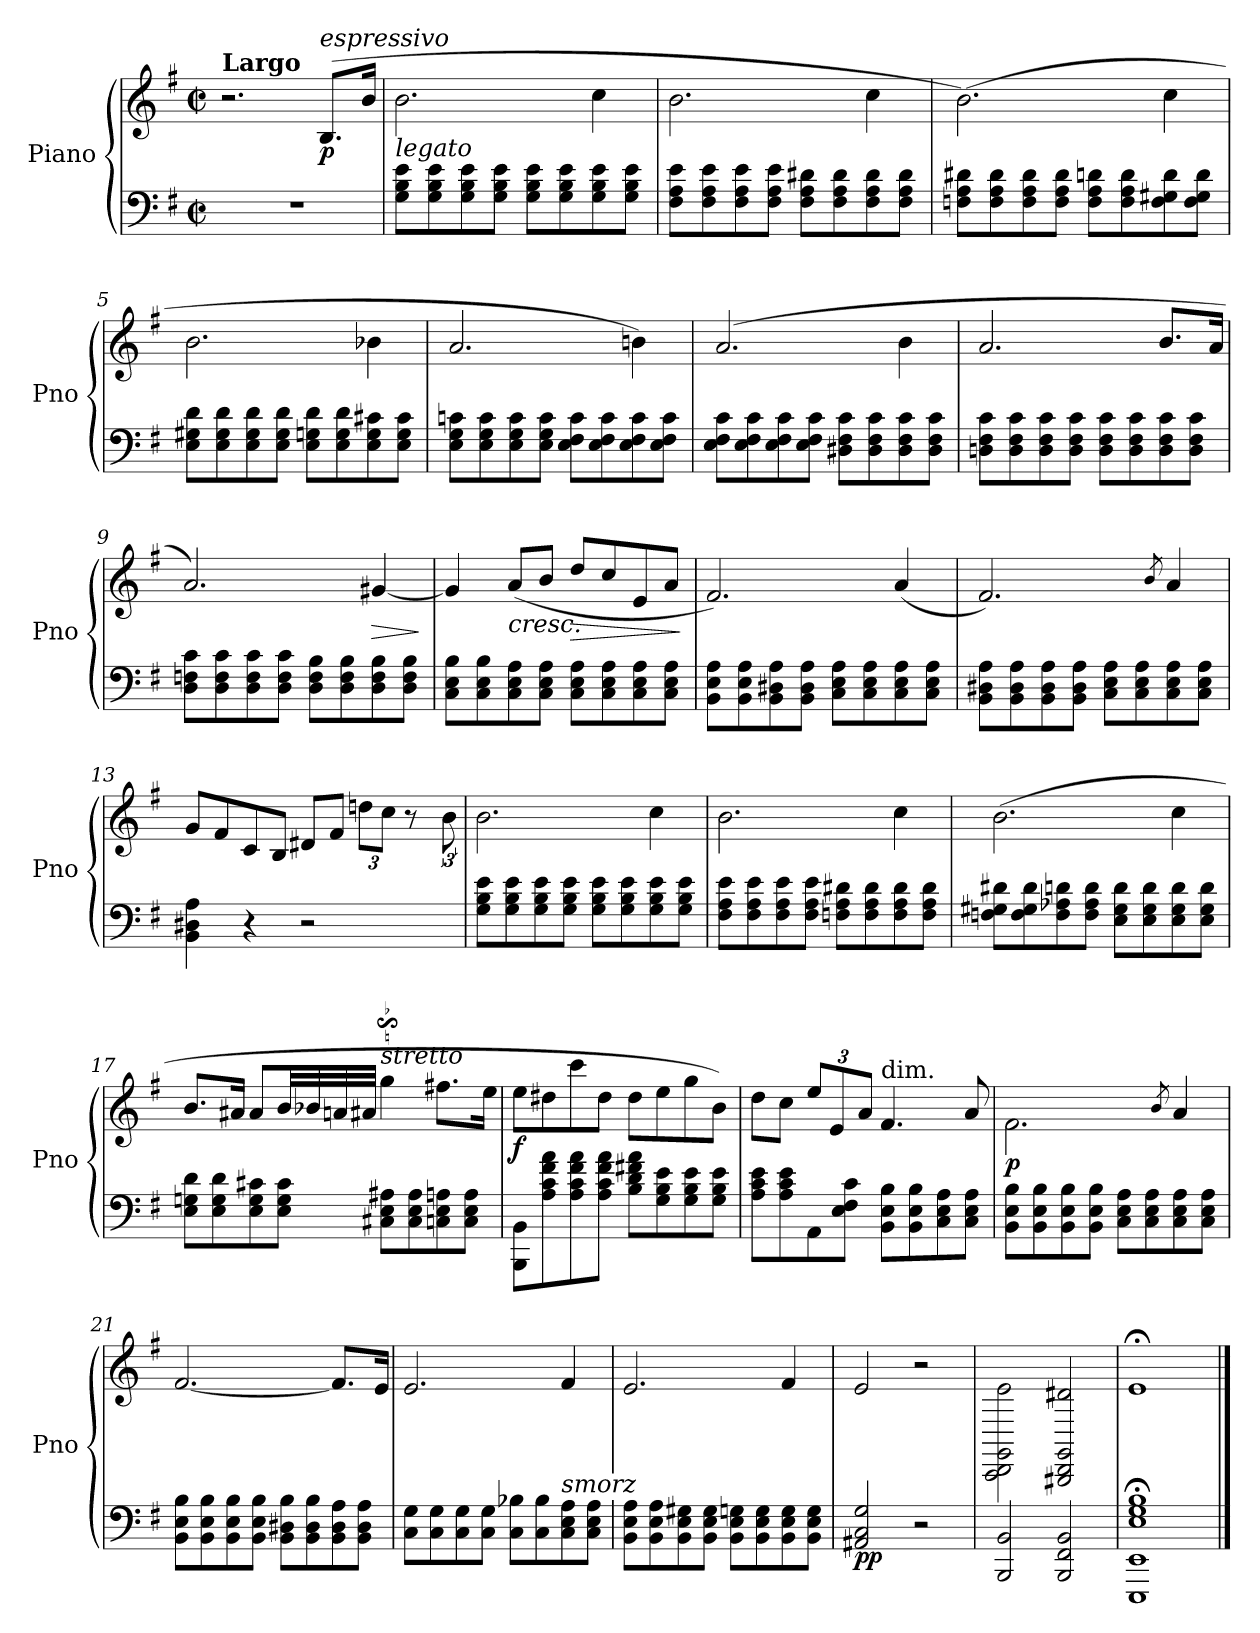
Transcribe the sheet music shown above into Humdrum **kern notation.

**kern	**kern	**dynam
*part1	*part1	*part1
*staff2	*staff1	*staff1/2
*I"Piano	*	*
*I'Pno	*	*
*clefF4	*clefG2	*
*k[f#]	*k[f#]	*
*M4/4	*M4/4	*
*met(c|)	*met(c|)	*
=1	=1	=1
!	!LO:TX:a:B:t=Largo	!
1r	2.r	.
!	!LO:TX:a:i:t=espressivo	!
!	!	!LO:DY:b
.	(>8.B/L	p
.	16b/Jk	.
=2	=2	=2
!LO:TX:a:i:t=legato	!	!
8G\ 8B\ 8e\L	2.b\	.
8G\ 8B\ 8e\	.	.
8G\ 8B\ 8e\	.	.
8G\ 8B\ 8e\J	.	.
8G\ 8B\ 8e\L	.	.
8G\ 8B\ 8e\	.	.
8G\ 8B\ 8e\	4cc\	.
8G\ 8B\ 8e\J	.	.
=3	=3	=3
8F#\ 8A\ 8e\L	2.b\	.
8F#\ 8A\ 8e\	.	.
8F#\ 8A\ 8e\	.	.
8F#\ 8A\ 8e\J	.	.
8F#\ 8A\ 8d#X\L	.	.
8F#\ 8A\ 8d#\	.	.
8F#\ 8A\ 8d#\	4cc\	.
8F#\ 8A\ 8d#\J	.	.
!!LO:LB:g=z
=4	=4	=4
8Fn\ 8A\ 8d#X\L	(>2.b\)	.
8F\ 8A\ 8d#\	.	.
8F\ 8A\ 8d#\	.	.
8F\ 8A\ 8d#\J	.	.
8F\ 8A\ 8dn\L	.	.
8F\ 8A\ 8d\	.	.
8F\ 8G#X\ 8d\	4cc\	.
8F\ 8G#\ 8d\J	.	.
=5	=5	=5
8E\ 8G#X\ 8d\L	2.b\	.
8E\ 8G#\ 8d\	.	.
8E\ 8G#\ 8d\	.	.
8E\ 8G#\ 8d\J	.	.
8E\ 8Gn\ 8d\L	.	.
8E\ 8G\ 8d\	.	.
8E\ 8G\ 8c#X\	4b-X\	.
8E\ 8G\ 8c#\J	.	.
=6	=6	=6
8E\ 8G\ 8cn\L	2.a/	.
8E\ 8G\ 8c\	.	.
8E\ 8G\ 8c\	.	.
8E\ 8G\ 8c\J	.	.
8E\ 8F#\ 8c\L	.	.
8E\ 8F#\ 8c\	.	.
8E\ 8F#\ 8c\	4bn\)	.
8E\ 8F#\ 8c\J	.	.
!!LO:PB:g=z
=7	=7	=7
8E\ 8F#\ 8c\L	(>2.a/	.
8E\ 8F#\ 8c\	.	.
8E\ 8F#\ 8c\	.	.
8E\ 8F#\ 8c\J	.	.
8D#X\ 8F#\ 8c\L	.	.
8D#\ 8F#\ 8c\	.	.
8D#\ 8F#\ 8c\	4b\	.
8D#\ 8F#\ 8c\J	.	.
=8	=8	=8
8Dn\ 8F#\ 8c\L	2.a/	.
8D\ 8F#\ 8c\	.	.
8D\ 8F#\ 8c\	.	.
8D\ 8F#\ 8c\J	.	.
8D\ 8F#\ 8c\L	.	.
8D\ 8F#\ 8c\	.	.
8D\ 8F#\ 8c\	8.b/L	.
8D\ 8F#\ 8c\J	.	.
.	16a/Jk	.
=9	=9	=9
8D\ 8Fn\ 8c\L	2.a/)	.
8D\ 8F\ 8c\	.	.
8D\ 8F\ 8c\	.	.
8D\ 8F\ 8c\J	.	.
8D\ 8F\ 8B\L	.	.
8D\ 8F\ 8B\	.	.
!	!	!LO:HP:b
8D\ 8F\ 8B\	[4g#X/	>
8D\ 8F\ 8B\J	.	.
.	.	]
!!LO:PB:g=z
=10	=10	=10
8C\ 8E\ 8B\L	4g#/]	.
8C\ 8E\ 8B\	.	.
!	!	!LO:HP:b
8C\ 8E\ 8A\	(<8a/L	<
8C\ 8E\ 8A\J	8b/J	.
!	!	!LO:HP:b
8C\ 8E\ 8A\L	8dd/L	>
8C\ 8E\ 8A\	8cc/	.
8C\ 8E\ 8A\	8e/	.
8C\ 8E\ 8A\J	8a/J	.
.	.	[ ]
=11	=11	=11
8BB\ 8E\ 8A\L	2.f#/)	.
8BB\ 8E\ 8A\	.	.
8BB\ 8D#X\ 8A\	.	.
8BB\ 8D#\ 8A\J	.	.
8C\ 8E\ 8A\L	.	.
8C\ 8E\ 8A\	.	.
8C\ 8E\ 8A\	(<4a/	.
8C\ 8E\ 8A\J	.	.
=12	=12	=12
8BB\ 8D#X\ 8A\L	2.f#/)	.
8BB\ 8D#\ 8A\	.	.
8BB\ 8D#\ 8A\	.	.
8BB\ 8D#\ 8A\J	.	.
8C\ 8E\ 8A\L	.	.
8C\ 8E\ 8A\	.	.
.	8qb/	.
8C\ 8E\ 8A\	4a/	.
8C\ 8E\ 8A\J	.	.
!!LO:PB:g=z
=13	=13	=13
4BB\ 4D#X\ 4A\	8g/L	.
.	8f#/	.
4r	8c/	.
.	8B/J	.
2r	8d#X/L	.
.	8f#/J	.
.	12ddn\L	.
.	12cc\J	.
.	8r	.
8ryy	.	.
.	12b\	.
=14	=14	=14
8G\ 8B\ 8e\L	2.b\	.
8G\ 8B\ 8e\	.	.
8G\ 8B\ 8e\	.	.
8G\ 8B\ 8e\J	.	.
8G\ 8B\ 8e\L	.	.
8G\ 8B\ 8e\	.	.
8G\ 8B\ 8e\	4cc\	.
8G\ 8B\ 8e\J	.	.
=15	=15	=15
8F#\ 8A\ 8e\L	2.b\	.
8F#\ 8A\ 8e\	.	.
8F#\ 8A\ 8e\	.	.
8F#\ 8A\ 8e\J	.	.
8Fn\ 8A\ 8d#X\L	.	.
8F\ 8A\ 8d#\	.	.
8F\ 8A\ 8d#\	4cc\	.
8F\ 8A\ 8d#\J	.	.
!!LO:LB:g=z
=16	=16	=16
8Fn\ 8G#X\ 8d#X\L	(>2.b\	.
8F\ 8G#\ 8d#\	.	.
8F\ 8A-X\ 8dn\	.	.
8F\ 8A-\ 8d\J	.	.
8E\ 8G#\ 8d\L	.	.
8E\ 8G#\ 8d\	.	.
8E\ 8G#\ 8d\	4cc\	.
8E\ 8G#\ 8d\J	.	.
=17	=17	=17
8E\ 8Gn\ 8d\L	8.b/L	.
8E\ 8G\ 8d\	.	.
.	16a#X/Jk	.
8E\ 8G\ 8c#X\	8a#/L	.
8E\ 8G\ 8c#\J	32b/LL	.
.	32b-X/	.
.	32an/	.
.	32a#X/JJJ	.
!	!LO:TX:a:i:t=stretto	!
8C#X\ 8E\ 8A#X\L	4ggs$Ss\	.
8C#\ 8E\ 8A#\	.	.
8Cn\ 8E\ 8An\	8.ff#\L	.
8C\ 8E\ 8A\J	.	.
.	16ee\Jk	.
=18	=18	=18
!	!	!LO:DY:b
8BBB\ 8BB\L	8ee\L	f
8A\ 8c\ 8f#\ 8a\	8dd#X\	.
8A\ 8c\ 8f#\ 8a\	8ccc\	.
8A\ 8c\ 8f#\ 8a\J	8dd#\J	.
8B\ 8d\ 8f#X\ 8a\L	8dd#\L	.
8G\ 8B\ 8e\	8ee\	.
8G\ 8B\ 8e\	8gg\	.
8G\ 8B\ 8e\J	8b\J)	.
!!LO:LB:g=z
=19	=19	=19
8A\ 8c\ 8e\L	8dd\L	.
8A\ 8c\ 8e\	8cc\J	.
*	*Xbrackettup	*
8AA\	12ee/L	.
.	12e/	.
8E\ 8F#\ 8c\J	.	.
.	12a/J	.
!	!LO:TX:a:t=dim.	!
8BB\ 8E\ 8B\L	4.f#/	.
8BB\ 8E\ 8B\	.	.
8C\ 8E\ 8A\	.	.
8C\ 8E\ 8A\J	8a/	.
=20	=20	=20
!	!	!LO:DY:b
8BB\ 8E\ 8B\L	2.f#\	p
8BB\ 8E\ 8B\	.	.
8BB\ 8E\ 8B\	.	.
8BB\ 8E\ 8B\J	.	.
8C\ 8E\ 8A\L	.	.
8C\ 8E\ 8A\	.	.
.	8qb/	.
8C\ 8E\ 8A\	4a/	.
8C\ 8E\ 8A\J	.	.
=21	=21	=21
8BB\ 8E\ 8B\L	[2.f#/	.
8BB\ 8E\ 8B\	.	.
8BB\ 8E\ 8B\	.	.
8BB\ 8E\ 8B\J	.	.
8BB\ 8D#X\ 8B\L	.	.
8BB\ 8D#\ 8B\	.	.
8BB\ 8D#\ 8A\	8.f#/L]	.
8BB\ 8D#\ 8A\J	.	.
.	16e/Jk	.
!!LO:LB:g=z
=22	=22	=22
8C\ 8G\L	2.e/	.
8C\ 8G\	.	.
8C\ 8G\	.	.
8C\ 8G\J	.	.
8C\ 8B-X\L	.	.
8C\ 8B-\	.	.
!LO:TX:a:i:t=smorz	!	!
8C\ 8E\ 8A\	4f#/	.
8C\ 8E\ 8A\J	.	.
=23	=23	=23
8BB\ 8E\ 8A\L	2.e/	.
8BB\ 8E\ 8A\	.	.
8BB\ 8E\ 8G#X\	.	.
8BB\ 8E\ 8G#\J	.	.
8BB\ 8E\ 8Gn\L	.	.
8BB\ 8E\ 8G\	.	.
8BB\ 8E\ 8G\	4f#/	.
8BB\ 8E\ 8G\J	.	.
=24	=24	=24
!	!	!LO:DY:b=2
2AA#X/ 2C/ 2G/	2e/	pp
2r	2r	.
!!LO:LB:g=z
=25	=25	=25
2BBB/ 2BB/	2CC\ 2DD\ 2GG\ 2e\	.
2BBB/ 2FF#/ 2BB/	2BBB#X/ 2DD/ 2GG/ 2d#X/	.
=26	=26	=26
1EEE; 1EE; 1E; 1G; 1B;	1e;<	.
==	==	==
*-	*-	*-
